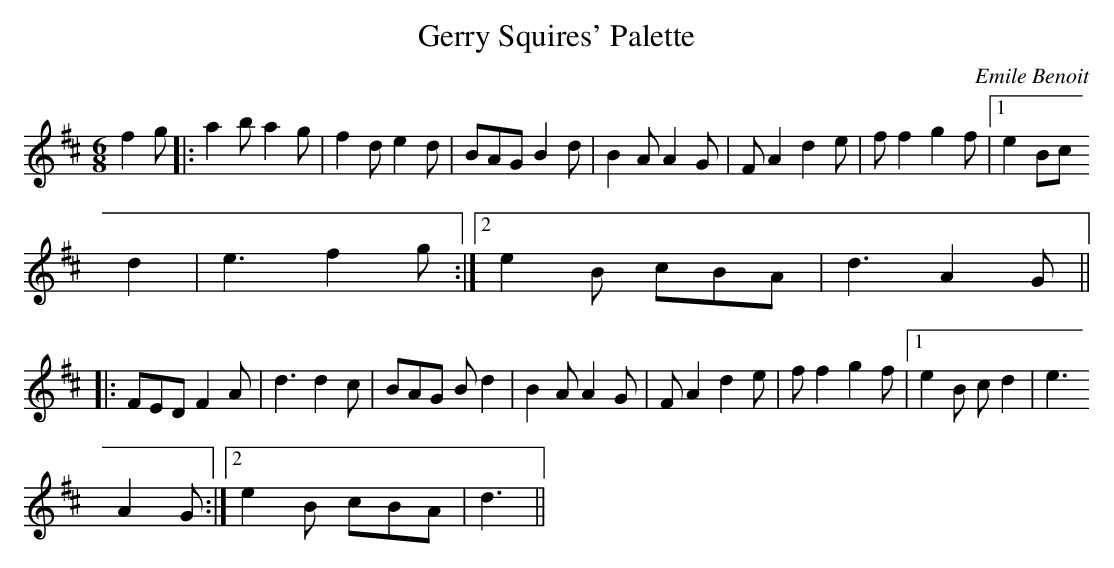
X:1
T:Gerry Squires' Palette
C:Emile Benoit
M:6/8
L:1/8
K:D
f2 g|:a2 b a2 g|f2 d e2 d|BAG B2 d|B2 A A2 G|F A2 d2 e|f f2 g2 f|1e2 Bc
d2|e3 f2 g:|2e2 B cBA|d3 A2 G||
|:FED F2 A|d3 d2 c|BAG B d2|B2 A A2 G|F A2 d2 e|f f2 g2 f|1e2 B c d2|e3
A2 G:|2e2 B cBA|d3||
